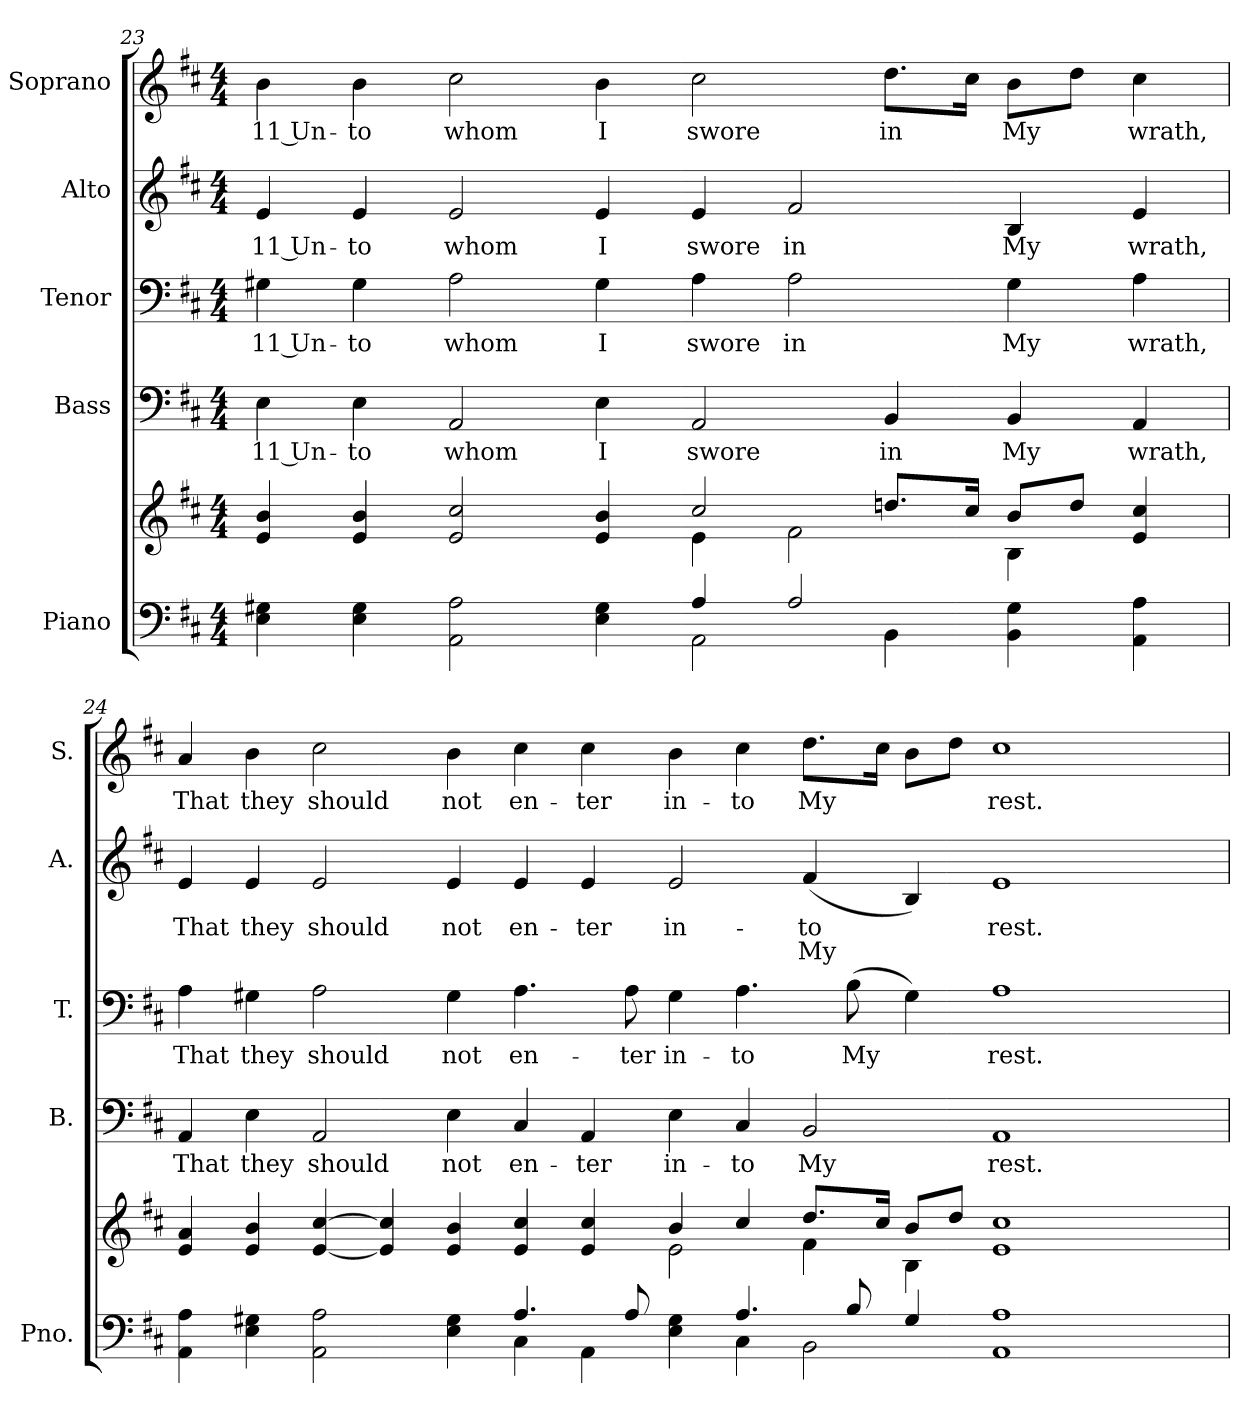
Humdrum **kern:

**kern	**kern	**kern	**text	**kern	**text	**kern	**text	**text	**kern	**text
*part5	*part5	*part4	*part4	*part3	*part3	*part2	*part2	*part2	*part1	*part1
*staff6	*staff5	*staff4	*staff4	*staff3	*staff3	*staff2	*staff2	*staff2	*staff1	*staff1
*I"Piano	*	*I"Bass	*	*I"Tenor	*	*I"Alto	*	*	*I"Soprano	*
*I'Pno.	*	*I'B.	*	*I'T.	*	*I'A.	*	*	*I'S.	*
!!LO:PB:g=z
*clefF4	*clefG2	*clefF4	*	*clefF4	*	*clefG2	*	*	*clefG2	*
*k[f#c#]	*k[f#c#]	*k[f#c#]	*	*k[f#c#]	*	*k[f#c#]	*	*	*k[f#c#]	*
*D:	*D:	*D:	*	*D:	*	*D:	*	*	*D:	*
*M4/4	*M4/4	*M4/4	*	*M4/4	*	*M4/4	*	*	*M4/4	*
=23	=23	=23	=23	=23	=23	=23	=23	=23	=23	=23
*^	*^	*	*	*	*	*	*	*	*	*
!	!	!	!	!	!LO:LY:b:color=#000000	!	!	!	!	!	!	!
!	!	!	!	!	!	!	!LO:LY:b:color=#000000	!	!	!	!	!
!	!	!	!	!	!	!	!	!	!LO:LY:b:color=#000000	!	!	!
!	!	!	!	!	!	!	!	!	!	!	!	!LO:LY:b:color=#000000
4Ei\ 4G#Xi	1ryy	4ei/ 4bi	1ryy	4Ei\	11 Un-	4G#Xi\	11 Un-	4ei/	11 Un-	.	4bi\	11 Un-
!	!	!	!	!	!LO:LY:b:color=#000000	!	!	!	!	!	!	!
!	!	!	!	!	!	!	!LO:LY:b:color=#000000	!	!	!	!	!
!	!	!	!	!	!	!	!	!	!LO:LY:b:color=#000000	!	!	!
!	!	!	!	!	!	!	!	!	!	!	!	!LO:LY:b:color=#000000
4Ei\ 4G#i	.	4ei/ 4bi	.	4Ei\	-to	4G#i\	-to	4ei/	-to	.	4bi\	-to
!	!	!	!	!	!LO:LY:b:color=#000000	!	!	!	!	!	!	!
!	!	!	!	!	!	!	!LO:LY:b:color=#000000	!	!	!	!	!
!	!	!	!	!	!	!	!	!	!LO:LY:b:color=#000000	!	!	!
!	!	!	!	!	!	!	!	!	!	!	!	!LO:LY:b:color=#000000
2AAi\ 2Ai	.	2ei/ 2cc#i	.	2AAi/	whom	2Ai\	whom	2ei/	whom	.	2cc#i\	whom
!	!	!	!	!	!LO:LY:b:color=#000000	!	!	!	!	!	!	!
!	!	!	!	!	!	!	!LO:LY:b:color=#000000	!	!	!	!	!
!	!	!	!	!	!	!	!	!	!LO:LY:b:color=#000000	!	!	!
!	!	!	!	!	!	!	!	!	!	!	!	!LO:LY:b:color=#000000
4Ei\ 4G#i	4ryy	4ei/ 4bi	4ryy	4Ei\	I	4G#i\	I	4ei/	I	.	4bi\	I
!	!	!	!	!	!LO:LY:b:color=#000000	!	!	!	!	!	!	!
!	!	!	!	!	!	!	!LO:LY:b:color=#000000	!	!	!	!	!
!	!	!	!	!	!	!	!	!	!LO:LY:b:color=#000000	!	!	!
!	!	!	!	!	!	!	!	!	!	!	!	!LO:LY:b:color=#000000
4Ai/	2AAi\	2cc#i/	4ei\	2AAi/	swore	4Ai\	swore	4ei/	swore	.	2cc#i\	swore
!	!	!	!	!	!	!	!LO:LY:b:color=#000000	!	!	!	!	!
!	!	!	!	!	!	!	!	!	!LO:LY:b:color=#000000	!	!	!
2Ai/	.	.	2f#i\	.	.	2Ai\	in	2f#i/	in	.	.	.
!	!	!	!	!	!LO:LY:b:color=#000000	!	!	!	!	!	!	!
!	!	!	!	!	!	!	!	!	!	!	!	!LO:LY:b:color=#000000
.	4BBi\	8.ddni/L	.	4BBi/	in	.	.	.	.	.	8.ddi\L	in
.	.	16cc#i/Jk	.	.	.	.	.	.	.	.	16cc#i\Jk	.
!	!	!	!	!	!LO:LY:b:color=#000000	!	!	!	!	!	!	!
!	!	!	!	!	!	!	!LO:LY:b:color=#000000	!	!	!	!	!
!	!	!	!	!	!	!	!	!	!LO:LY:b:color=#000000	!	!	!
!	!	!	!	!	!	!	!	!	!	!	!	!LO:LY:b:color=#000000
4BBi\ 4G#i	2ryy	8bi/L	4Bi\	4BBi/	My	4G#i\	My	4Bi/	My	.	8bi\L	My
.	.	8ddi/J	.	.	.	.	.	.	.	.	8ddi\J	.
!	!	!	!	!	!LO:LY:b:color=#000000	!	!	!	!	!	!	!
!	!	!	!	!	!	!	!LO:LY:b:color=#000000	!	!	!	!	!
!	!	!	!	!	!	!	!	!	!LO:LY:b:color=#000000	!	!	!
!	!	!	!	!	!	!	!	!	!	!	!	!LO:LY:b:color=#000000
4AAi\ 4Ai	.	4ei/ 4cc#i	4ryy	4AAi/	wrath,	4Ai\	wrath,	4ei/	wrath,	.	4cc#i\	wrath,
!!LO:PB:g=z
=24	=24	=24	=24	=24	=24	=24	=24	=24	=24	=24	=24	=24
!	!	!	!	!	!LO:LY:b:color=#000000	!	!	!	!	!	!	!
!	!	!	!	!	!	!	!LO:LY:b:color=#000000	!	!	!	!	!
!	!	!	!	!	!	!	!	!	!LO:LY:b:color=#000000	!	!	!
!	!	!	!	!	!	!	!	!	!	!	!	!LO:LY:b:color=#000000
4AAi\ 4Ai	1ryy	4ei/ 4ai	1ryy	4AAi/	That	4Ai\	That	4ei/	That	.	4ai/	That
!	!	!	!	!	!LO:LY:b:color=#000000	!	!	!	!	!	!	!
!	!	!	!	!	!	!	!LO:LY:b:color=#000000	!	!	!	!	!
!	!	!	!	!	!	!	!	!	!LO:LY:b:color=#000000	!	!	!
!	!	!	!	!	!	!	!	!	!	!	!	!LO:LY:b:color=#000000
4Ei\ 4G#Xi	.	4ei/ 4bi	.	4Ei\	they	4G#Xi\	they	4ei/	they	.	4bi\	they
!	!	!	!	!	!LO:LY:b:color=#000000	!	!	!	!	!	!	!
!	!	!	!	!	!	!	!LO:LY:b:color=#000000	!	!	!	!	!
!	!	!	!	!	!	!	!	!	!LO:LY:b:color=#000000	!	!	!
!	!	!	!	!	!	!	!	!	!	!	!	!LO:LY:b:color=#000000
2AAi\ 2Ai	.	[<4ei/ [>4cc#i	.	2AAi/	should	2Ai\	should	2ei/	should	.	2cc#i\	should
.	.	4ei/] 4cc#i]	.	.	.	.	.	.	.	.	.	.
!	!	!	!	!	!LO:LY:b:color=#000000	!	!	!	!	!	!	!
!	!	!	!	!	!	!	!LO:LY:b:color=#000000	!	!	!	!	!
!	!	!	!	!	!	!	!	!	!LO:LY:b:color=#000000	!	!	!
!	!	!	!	!	!	!	!	!	!	!	!	!LO:LY:b:color=#000000
4Ei\ 4G#i	4ryy	4ei/ 4bi	2ryy	4Ei\	not	4G#i\	not	4ei/	not	.	4bi\	not
!	!	!	!	!	!LO:LY:b:color=#000000	!	!	!	!	!	!	!
!	!	!	!	!	!	!	!LO:LY:b:color=#000000	!	!	!	!	!
!	!	!	!	!	!	!	!	!	!LO:LY:b:color=#000000	!	!	!
!	!	!	!	!	!	!	!	!	!	!	!	!LO:LY:b:color=#000000
4.Ai/	4C#i\	4ei/ 4cc#i	.	4C#i/	en-	4.Ai\	en-	4ei/	en-	.	4cc#i\	en-
!	!	!	!	!	!LO:LY:b:color=#000000	!	!	!	!	!	!	!
!	!	!	!	!	!	!	!	!	!LO:LY:b:color=#000000	!	!	!
!	!	!	!	!	!	!	!	!	!	!	!	!LO:LY:b:color=#000000
.	4AAi\	4ei/ 4cc#i	4ryy	4AAi/	-ter	.	.	4ei/	-ter	.	4cc#i\	-ter
!	!	!	!	!	!	!	!LO:LY:b:color=#000000	!	!	!	!	!
8Ai/	.	.	.	.	.	8Ai\	-ter	.	.	.	.	.
!	!	!	!	!	!LO:LY:b:color=#000000	!	!	!	!	!	!	!
!	!	!	!	!	!	!	!LO:LY:b:color=#000000	!	!	!	!	!
!	!	!	!	!	!	!	!	!	!LO:LY:b:color=#000000	!	!	!
!	!	!	!	!	!	!	!	!	!	!	!	!LO:LY:b:color=#000000
4Ei\ 4G#i	4ryy	4bi/	2ei\	4Ei\	in-	4G#i\	in-	2ei/	in-	.	4bi\	in-
!	!	!	!	!	!LO:LY:b:color=#000000	!	!	!	!	!	!	!
!	!	!	!	!	!	!	!LO:LY:b:color=#000000	!	!	!	!	!
!	!	!	!	!	!	!	!	!	!	!	!	!LO:LY:b:color=#000000
4.Ai/	4C#i\	4cc#i/	.	4C#i/	-to	4.Ai\	-to	.	.	.	4cc#i\	-to
!	!	!	!	!	!LO:LY:b:color=#000000	!	!	!	!	!	!	!
!	!	!	!	!	!	!	!	!	!LO:LY:b:color=#000000	!LO:LY:b:color=#000000	!	!
!	!	!	!	!	!	!	!	!	!	!	!	!LO:LY:b:color=#000000
.	2BBi\	8.ddi/L	4f#i\	2BBi/	My	.	.	(4f#i/	-to	My	8.ddi\L	My
!	!	!	!	!	!	!	!LO:LY:b:color=#000000	!	!	!	!	!
8Bi/	.	.	.	.	.	(8Bi\	My	.	.	.	.	.
.	.	16cc#i/Jk	.	.	.	.	.	.	.	.	16cc#i\Jk	.
4G#i/	.	8bi/L	4Bi\	.	.	4G#i\)	.	4Bi/)	.	.	8bi\L	.
.	.	8ddi/J	.	.	.	.	.	.	.	.	8ddi\J	.
!	!	!	!	!	!LO:LY:b:color=#000000	!	!	!	!	!	!	!
!	!	!	!	!	!	!	!LO:LY:b:color=#000000	!	!	!	!	!
!	!	!	!	!	!	!	!	!	!LO:LY:b:color=#000000	!	!	!
!	!	!	!	!	!	!	!	!	!	!	!	!LO:LY:b:color=#000000
1AAi 1Ai	4ryy	1ei 1cc#i	4ryy	1AAi	rest.	1Ai	rest.	1ei	rest.	.	1cc#i	rest.
.	2ryy	.	2ryy	.	.	.	.	.	.	.	.	.
.	4ryy	.	4ryy	.	.	.	.	.	.	.	.	.
*v	*v	*	*	*	*	*	*	*	*	*	*	*
*	*v	*v	*	*	*	*	*	*	*	*	*
=	=	=	=	=	=	=	=	=	=	=
*-	*-	*-	*-	*-	*-	*-	*-	*-	*-	*-
